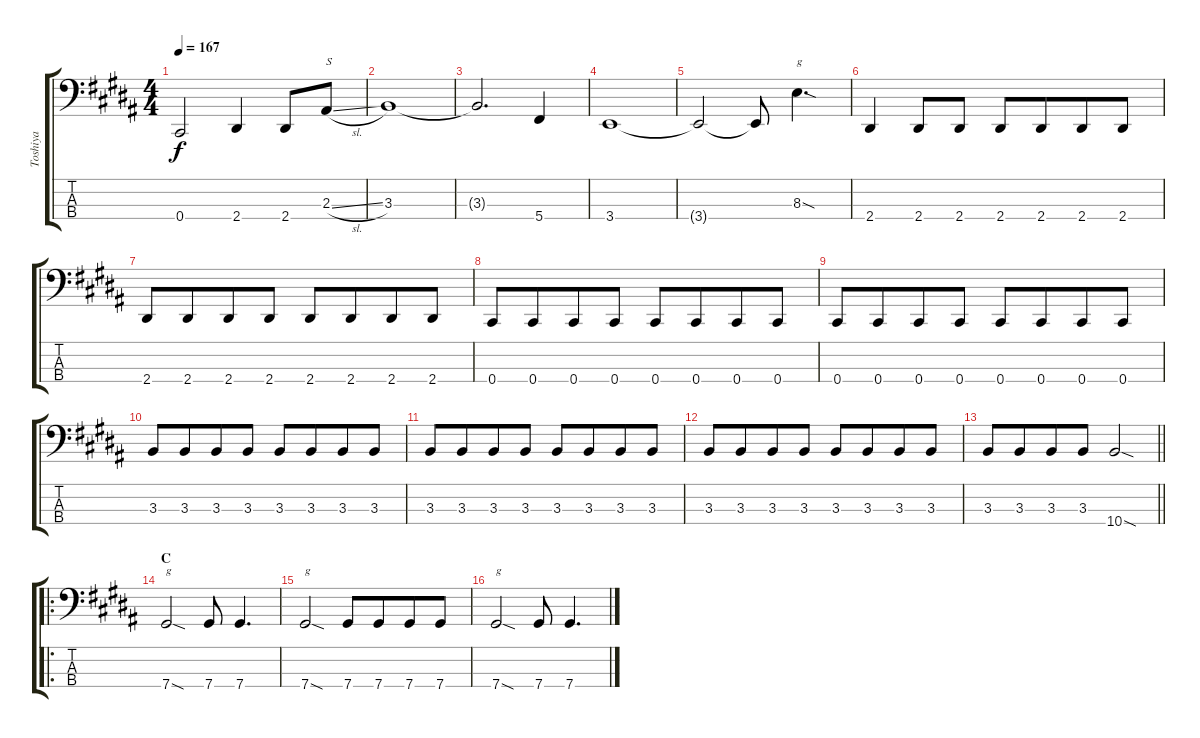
\track ("Toshiya" "Toshiya") {instrument electricbasspick}
\staff {score tabs}
\tuning (Gb2 Db2 Ab1 Db1) {hide}
\ts (4 4)
\tempo 167
\clef f4
\ks g#minor
0.4{t}.2{dy f} 2.4.4 2.4.8 2.3{sl}.8{txt "S"} |
3.3.1 |
3.3{t}.2{d} 5.4.4 |
3.4.1 |
3.4{t}.2 3.4{t}.8 8.3{sod}.4{d txt "g"} |
2.4.4 2.4.8 2.4.8 2.4.8 2.4.8{beam merge} 2.4.8 2.4.8 |
2.4.8 2.4.8{beam merge} 2.4.8 2.4.8 2.4.8 2.4.8{beam merge} 2.4.8 2.4.8 |
0.4.8 0.4.8{beam merge} 0.4.8 0.4.8 0.4.8 0.4.8{beam merge} 0.4.8 0.4.8 |
0.4.8 0.4.8{beam merge} 0.4.8 0.4.8 0.4.8 0.4.8{beam merge} 0.4.8 0.4.8 |
3.3.8 3.3.8{beam merge} 3.3.8 3.3.8 3.3.8 3.3.8{beam merge} 3.3.8 3.3.8 |
3.3.8 3.3.8{beam merge} 3.3.8 3.3.8 3.3.8 3.3.8{beam merge} 3.3.8 3.3.8 |
3.3.8 3.3.8{beam merge} 3.3.8 3.3.8 3.3.8 3.3.8{beam merge} 3.3.8 3.3.8 |
\barLineRight lightlight
3.3.8 3.3.8{beam merge} 3.3.8 3.3.8 10.4{sod}.2 |
\ro
\section ("" "C")
7.4{sod}.2{txt "g"} 7.4.8 7.4.4{d} |
7.4{sod}.2{txt "g"} 7.4.8 7.4.8{beam merge} 7.4.8 7.4.8 |
7.4{sod}.2{txt "g"} 7.4.8 7.4.4{d}
